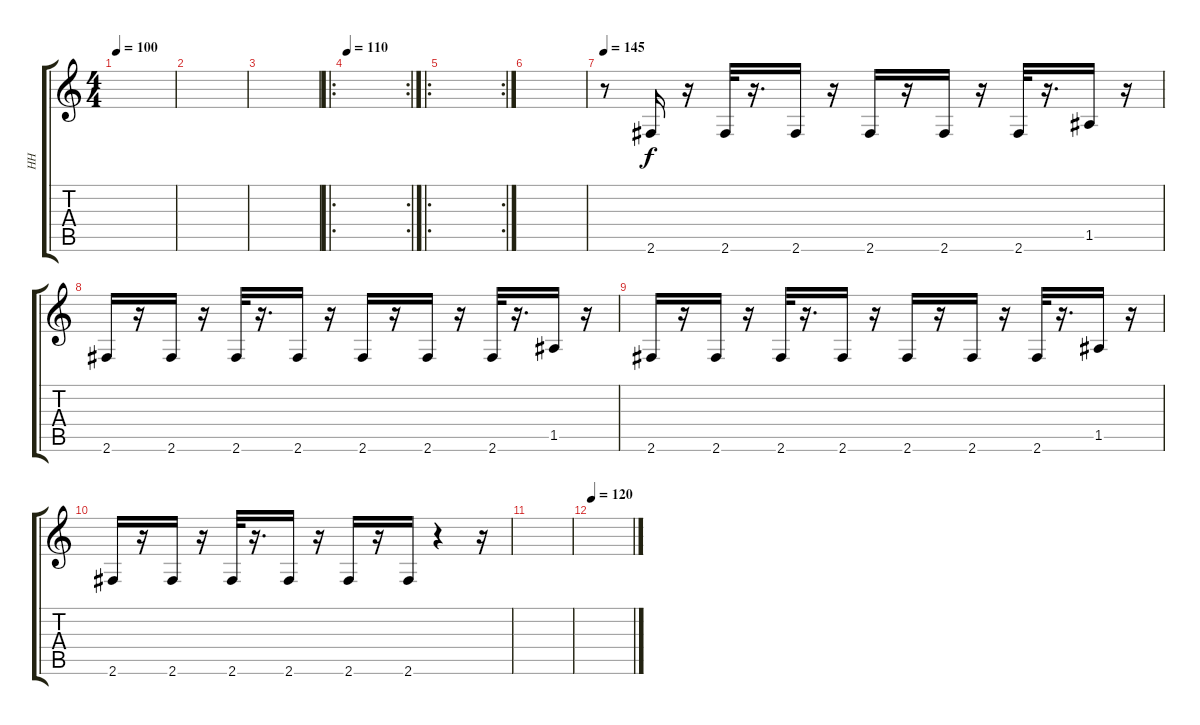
\track ("HH" "HH") {instrument acousticguitarsteel}
\staff {score tabs}
\tuning (E4 B3 G3 D3 A2 E2) {hide}
\ts (4 4)
\tempo 100
\clef g2
\ks c
|
|
|
\ro
\rc 2
\tempo 110
|
\ro
\rc 2
|
|
\tempo 145
r.8 2.6.16 r.16 2.6.32 r.16{d} 2.6.16 r.16 2.6.16 r.16 2.6.16 r.16 2.6.32 r.16{d} 1.5.16 r.16 |
2.6.16 r.16 2.6.16 r.16 2.6.32 r.16{d} 2.6.16 r.16 2.6.16 r.16 2.6.16 r.16 2.6.32 r.16{d} 1.5.16 r.16 |
2.6.16 r.16 2.6.16 r.16 2.6.32 r.16{d} 2.6.16 r.16 2.6.16 r.16 2.6.16 r.16 2.6.32 r.16{d} 1.5.16 r.16 |
2.6.16 r.16 2.6.16 r.16 2.6.32 r.16{d} 2.6.16 r.16 2.6.16 r.16 2.6.16 r.4 r.16 |
|
\tempo 120
